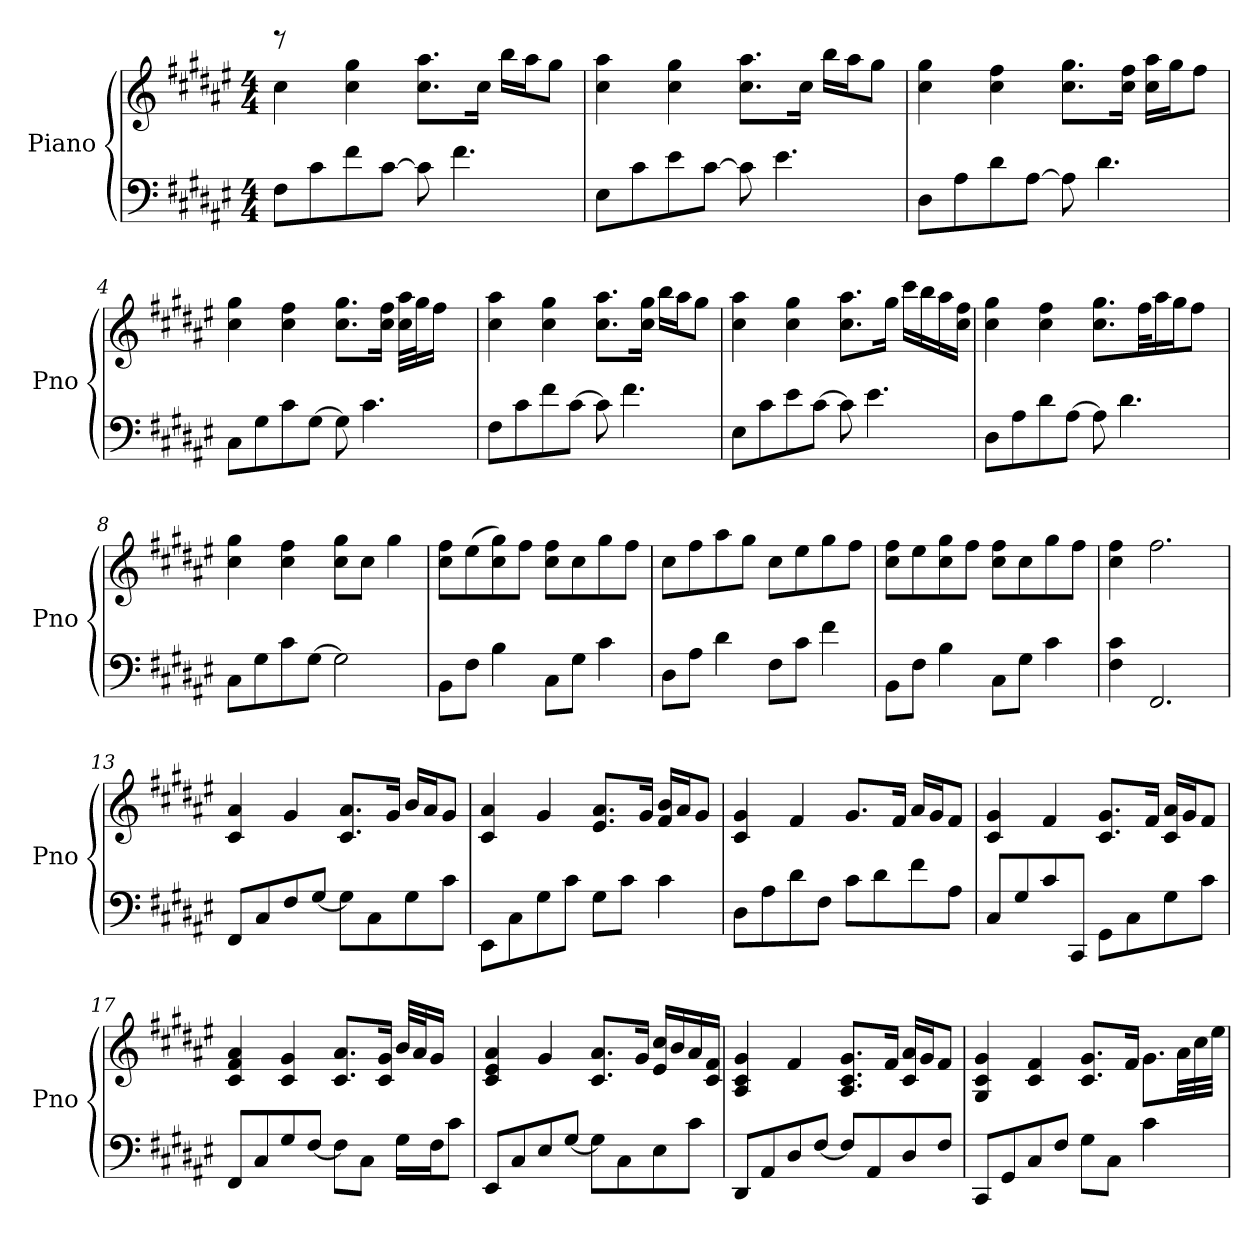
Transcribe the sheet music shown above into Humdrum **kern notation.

**kern	**kern
*part1	*part1
*staff2	*staff1
*I"Piano	*
*I'Pno	*
*clefF4	*clefG2
*k[f#c#g#d#a#e#]	*k[f#c#g#d#a#e#]
*M4/4	*M4/4
*MM120	*MM120
=1	=1
*	*^
8F#\L	8reee	4cc#\
8c#\	2..ryy	.
8f#\	.	4cc#\ 4gg#\
[8c#\J	.	.
8c#\]	.	8.cc#\ 8.aa#\L
4.f#\	.	.
.	.	16cc#\Jk
.	.	16bb\LL
.	.	16aa#\J
.	.	8gg#\J
*	*v	*v
=2	=2
8E#\L	4cc#\ 4aa#\
8c#\	.
8e#\	4cc#\ 4gg#\
[8c#\J	.
8c#\]	8.cc#\ 8.aa#\L
4.e#\	.
.	16cc#\Jk
.	16bb\LL
.	16aa#\J
.	8gg#\J
=3	=3
8D#\L	4cc#\ 4gg#\
8A#\	.
8d#\	4cc#\ 4ff#\
[8A#\J	.
8A#\]	8.cc#\ 8.gg#\L
4.d#\	.
.	16cc#\ 16ff#\Jk
.	16cc#\ 16aa#\LL
.	16gg#\J
.	8ff#\J
!!LO:LB:g=z
=4	=4
8C#\L	4cc#\ 4gg#\
8G#\	.
8c#\	4cc#\ 4ff#\
[8G#\J	.
8G#\]	8.cc#\ 8.gg#\L
4.c#\	.
.	16cc#\ 16ff#\Jk
.	32cc#\ 32aa#\LLL
.	32gg#\J
.	16ff#\JJ
.	8ryy
=5	=5
8F#\L	4cc#\ 4aa#\
8c#\	.
8f#\	4cc#\ 4gg#\
[8c#\J	.
8c#\]	8.cc#\ 8.aa#\L
4.f#\	.
.	16cc#\ 16gg#\Jk
.	16bb\LL
.	16aa#\J
.	8gg#\J
=6	=6
8E#\L	4cc#\ 4aa#\
8c#\	.
8e#\	4cc#\ 4gg#\
[8c#\J	.
8c#\]	8.cc#\ 8.aa#\L
4.e#\	.
.	16gg#\Jk
.	16ccc#\LL
.	16bb\
.	16aa#\
.	16cc#\ 16ff#\JJ
!!LO:LB:g=z
=7	=7
8D#\L	4cc#\ 4gg#\
8A#\	.
8d#\	4cc#\ 4ff#\
[8A#\J	.
8A#\]	8.cc#\ 8.gg#\L
4.d#\	.
.	32ff#\KL
.	16aa#\
.	16gg#\J
.	8ff#\J
.	32ryy
=8	=8
8C#\L	4cc#\ 4gg#\
8G#\	.
8c#\	4cc#\ 4ff#\
[8G#\J	.
2G#\]	8cc#\ 8gg#\L
.	8cc#\J
.	4gg#\
=9	=9
8BB\L	8cc#\ 8ff#\L
8F#\J	(>8ee#\
4B\	8cc#\ 8gg#\)
.	8ff#\J
8C#\L	8cc#\ 8ff#\L
8G#\J	8cc#\
4c#\	8gg#\
.	8ff#\J
=10	=10
8D#\L	8cc#\L
8A#\J	8ff#\
4d#\	8aa#\
.	8gg#\J
8F#\L	8cc#\L
8c#\J	8ee#\
4f#\	8gg#\
.	8ff#\J
!!LO:LB:g=z
=11	=11
8BB\L	8cc#\ 8ff#\L
8F#\J	8ee#\
4B\	8cc#\ 8gg#\
.	8ff#\J
8C#\L	8cc#\ 8ff#\L
8G#\J	8cc#\
4c#\	8gg#\
.	8ff#\J
!!LO:LB:g=z
=12	=12
4F#\ 4c#\	4cc#\ 4ff#\
2.FF#/	2.ff#\
=13	=13
8FF#/L	4c#/ 4a#/
8C#/	.
8F#/	4g#/
[8G#/J	.
8G#\L]	8.c#/ 8.a#/L
8C#\	.
.	16g#/Jk
8G#\	16b/LL
.	16a#/J
8c#\J	8g#/J
=14	=14
8EE#\L	4c#/ 4a#/
8C#\	.
8G#\	4g#/
8c#\J	.
8G#\L	8.e#/ 8.a#/L
8c#\J	.
.	16g#/Jk
4c#\	16f#/ 16b/LL
.	16a#/J
.	8g#/J
=15	=15
8D#\L	4c#/ 4g#/
8A#\	.
8d#\	4f#/
8F#\J	.
8c#\L	8.g#/L
8d#\	.
.	16f#/Jk
8f#\	16a#/LL
.	16g#/J
8A#\J	8f#/J
!!LO:PB:g=z
=16	=16
8C#/L	4c#/ 4g#/
8G#/	.
8c#/	4f#/
8CC#/J	.
8GG#\L	8.c#/ 8.g#/L
8C#\	.
.	16f#/Jk
8G#\	16c#/ 16a#/LL
.	16g#/J
8c#\J	8f#/J
=17	=17
8FF#/L	4c#/ 4f#/ 4a#/
8C#/	.
8G#/	4c#/ 4g#/
[8F#/J	.
8F#\L]	8.c#/ 8.a#/L
8C#\J	.
.	16c#/ 16g#/Jk
16G#\LL	32b/LLL
.	32a#/J
16F#\J	16g#/JJ
8c#\J	8ryy
=18	=18
8EE#/L	4c#/ 4e#/ 4a#/
8C#/	.
8E#/	4g#/
[8G#/J	.
8G#\L]	8.c#/ 8.a#/L
8C#\	.
.	16g#/Jk
8E#\	16e#/ 16cc#/LL
.	16b/
8c#\J	16a#/
.	16c#/ 16f#/JJ
!!LO:LB:g=z
=19	=19
8DD#/L	4A#/ 4c#/ 4g#/
8AA#/	.
8D#/	4f#/
[8F#/J	.
8F#/L]	8.A#/ 8.c#/ 8.g#/L
8AA#/	.
.	16f#/Jk
8D#/	16c#/ 16a#/LL
.	16g#/J
8F#/J	8f#/J
!!LO:PB:g=z
=20	=20
8CC#/L	4G#/ 4c#/ 4g#/
8GG#/	.
8C#/	4c#/ 4f#/
8F#/J	.
8G#\L	8.c#/ 8.g#/L
8C#\J	.
.	16f#/Jk
4c#\	8.g#\L
.	32a#\LL
.	32cc#\
32ryy	32ee#\JJJ
=	=
*-	*-
